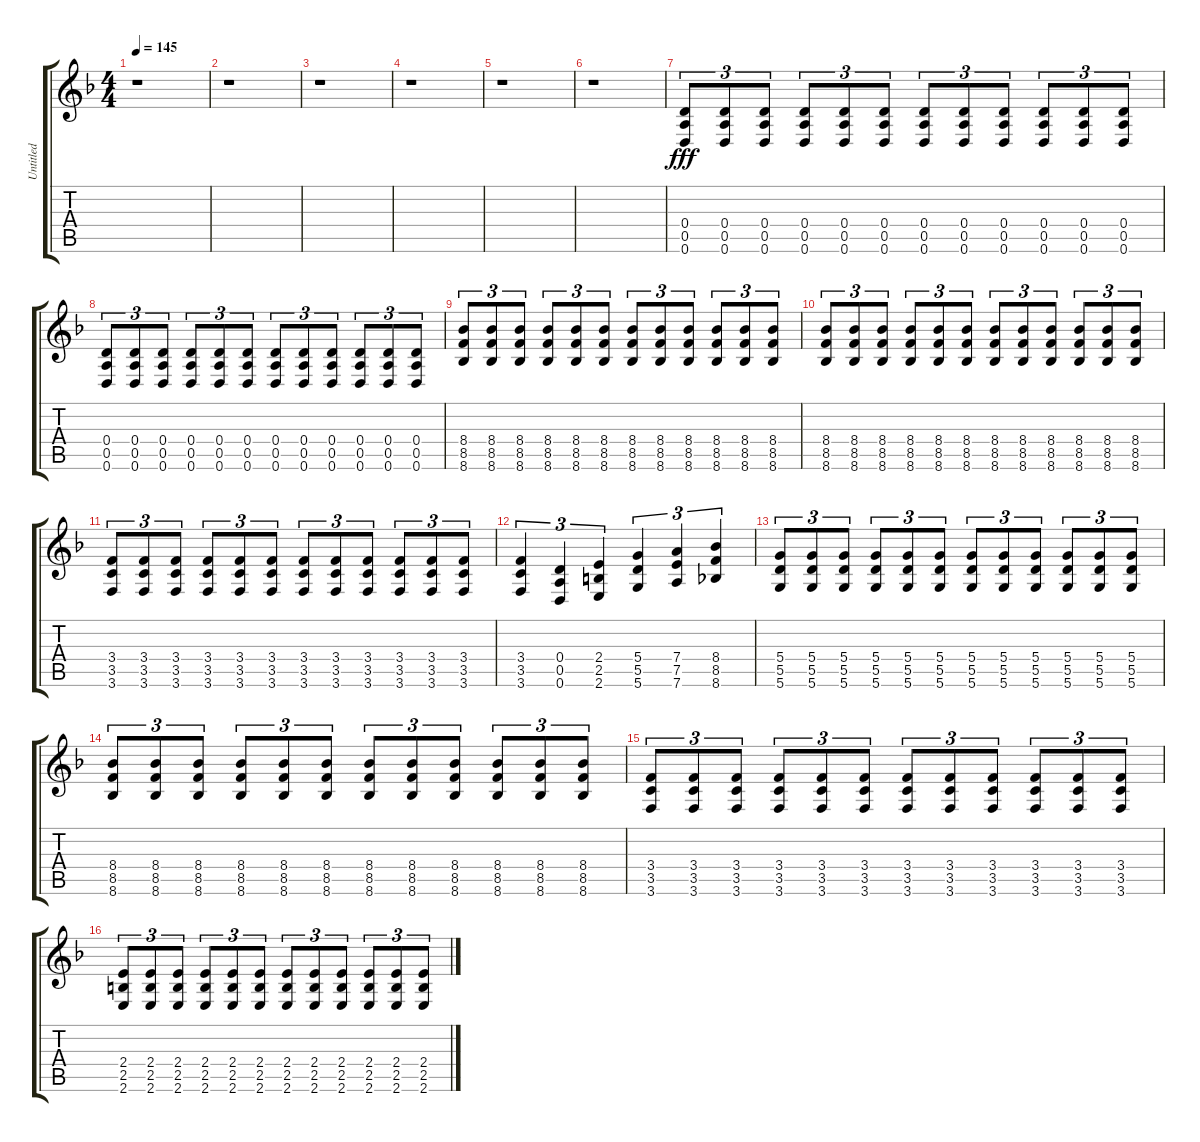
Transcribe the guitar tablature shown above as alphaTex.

\track ("Untitled" "Untitled") {instrument distortionguitar}
\staff {score tabs}
\tuning (E4 B3 G3 D3 A2 D2) {hide}
\ts (4 4)
\tempo 145
\clef g2
\ks f
r.1{dy fff} |
r.1 |
r.1 |
r.1 |
r.1 |
r.1 |
(0.4 0.5 0.6).8{tu (3 2)} (0.4 0.5 0.6).8{tu (3 2)} (0.4 0.5 0.6).8{tu (3 2)} (0.4 0.5 0.6).8{tu (3 2)} (0.4 0.5 0.6).8{tu (3 2)} (0.4 0.5 0.6).8{tu (3 2)} (0.4 0.5 0.6).8{tu (3 2)} (0.4 0.5 0.6).8{tu (3 2)} (0.4 0.5 0.6).8{tu (3 2)} (0.4 0.5 0.6).8{tu (3 2)} (0.4 0.5 0.6).8{tu (3 2)} (0.4 0.5 0.6).8{tu (3 2)} |
(0.4 0.5 0.6).8{tu (3 2)} (0.4 0.5 0.6).8{tu (3 2)} (0.4 0.5 0.6).8{tu (3 2)} (0.4 0.5 0.6).8{tu (3 2)} (0.4 0.5 0.6).8{tu (3 2)} (0.4 0.5 0.6).8{tu (3 2)} (0.4 0.5 0.6).8{tu (3 2)} (0.4 0.5 0.6).8{tu (3 2)} (0.4 0.5 0.6).8{tu (3 2)} (0.4 0.5 0.6).8{tu (3 2)} (0.4 0.5 0.6).8{tu (3 2)} (0.4 0.5 0.6).8{tu (3 2)} |
(8.4 8.5 8.6).8{tu (3 2)} (8.4 8.5 8.6).8{tu (3 2)} (8.4 8.5 8.6).8{tu (3 2)} (8.4 8.5 8.6).8{tu (3 2)} (8.4 8.5 8.6).8{tu (3 2)} (8.4 8.5 8.6).8{tu (3 2)} (8.4 8.5 8.6).8{tu (3 2)} (8.4 8.5 8.6).8{tu (3 2)} (8.4 8.5 8.6).8{tu (3 2)} (8.4 8.5 8.6).8{tu (3 2)} (8.4 8.5 8.6).8{tu (3 2)} (8.4 8.5 8.6).8{tu (3 2)} |
(8.4 8.5 8.6).8{tu (3 2)} (8.4 8.5 8.6).8{tu (3 2)} (8.4 8.5 8.6).8{tu (3 2)} (8.4 8.5 8.6).8{tu (3 2)} (8.4 8.5 8.6).8{tu (3 2)} (8.4 8.5 8.6).8{tu (3 2)} (8.4 8.5 8.6).8{tu (3 2)} (8.4 8.5 8.6).8{tu (3 2)} (8.4 8.5 8.6).8{tu (3 2)} (8.4 8.5 8.6).8{tu (3 2)} (8.4 8.5 8.6).8{tu (3 2)} (8.4 8.5 8.6).8{tu (3 2)} |
(3.4 3.5 3.6).8{tu (3 2)} (3.4 3.5 3.6).8{tu (3 2)} (3.4 3.5 3.6).8{tu (3 2)} (3.4 3.5 3.6).8{tu (3 2)} (3.4 3.5 3.6).8{tu (3 2)} (3.4 3.5 3.6).8{tu (3 2)} (3.4 3.5 3.6).8{tu (3 2)} (3.4 3.5 3.6).8{tu (3 2)} (3.4 3.5 3.6).8{tu (3 2)} (3.4 3.5 3.6).8{tu (3 2)} (3.4 3.5 3.6).8{tu (3 2)} (3.4 3.5 3.6).8{tu (3 2)} |
(3.4 3.5 3.6).4{tu (3 2)} (0.4 0.5 0.6).4{tu (3 2)} (2.4 2.5 2.6).4{tu (3 2)} (5.4 5.5 5.6).4{tu (3 2)} (7.4 7.5 7.6).4{tu (3 2)} (8.4 8.5 8.6).4{tu (3 2)} |
(5.4 5.5 5.6).8{tu (3 2)} (5.4 5.5 5.6).8{tu (3 2)} (5.4 5.5 5.6).8{tu (3 2)} (5.4 5.5 5.6).8{tu (3 2)} (5.4 5.5 5.6).8{tu (3 2)} (5.4 5.5 5.6).8{tu (3 2)} (5.4 5.5 5.6).8{tu (3 2)} (5.4 5.5 5.6).8{tu (3 2)} (5.4 5.5 5.6).8{tu (3 2)} (5.4 5.5 5.6).8{tu (3 2)} (5.4 5.5 5.6).8{tu (3 2)} (5.4 5.5 5.6).8{tu (3 2)} |
(8.4 8.5 8.6).8{tu (3 2)} (8.4 8.5 8.6).8{tu (3 2)} (8.4 8.5 8.6).8{tu (3 2)} (8.4 8.5 8.6).8{tu (3 2)} (8.4 8.5 8.6).8{tu (3 2)} (8.4 8.5 8.6).8{tu (3 2)} (8.4 8.5 8.6).8{tu (3 2)} (8.4 8.5 8.6).8{tu (3 2)} (8.4 8.5 8.6).8{tu (3 2)} (8.4 8.5 8.6).8{tu (3 2)} (8.4 8.5 8.6).8{tu (3 2)} (8.4 8.5 8.6).8{tu (3 2)} |
(3.4 3.5 3.6).8{tu (3 2)} (3.4 3.5 3.6).8{tu (3 2)} (3.4 3.5 3.6).8{tu (3 2)} (3.4 3.5 3.6).8{tu (3 2)} (3.4 3.5 3.6).8{tu (3 2)} (3.4 3.5 3.6).8{tu (3 2)} (3.4 3.5 3.6).8{tu (3 2)} (3.4 3.5 3.6).8{tu (3 2)} (3.4 3.5 3.6).8{tu (3 2)} (3.4 3.5 3.6).8{tu (3 2)} (3.4 3.5 3.6).8{tu (3 2)} (3.4 3.5 3.6).8{tu (3 2)} |
(2.4 2.5 2.6).8{tu (3 2)} (2.4 2.5 2.6).8{tu (3 2)} (2.4 2.5 2.6).8{tu (3 2)} (2.4 2.5 2.6).8{tu (3 2)} (2.4 2.5 2.6).8{tu (3 2)} (2.4 2.5 2.6).8{tu (3 2)} (2.4 2.5 2.6).8{tu (3 2)} (2.4 2.5 2.6).8{tu (3 2)} (2.4 2.5 2.6).8{tu (3 2)} (2.4 2.5 2.6).8{tu (3 2)} (2.4 2.5 2.6).8{tu (3 2)} (2.4 2.5 2.6).8{tu (3 2)}
